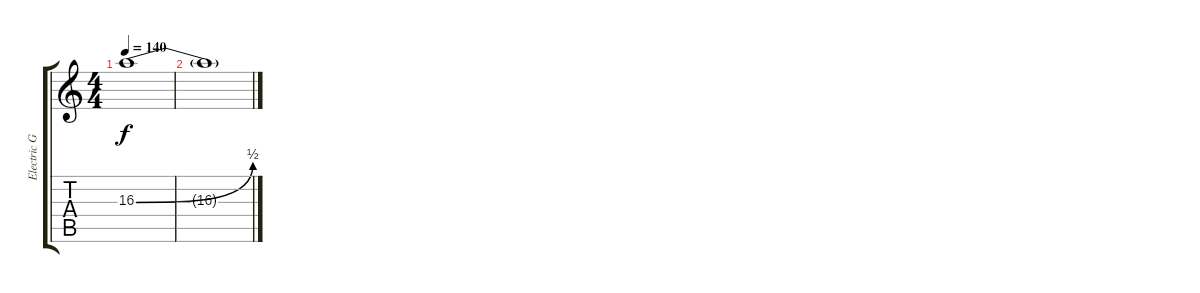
\track ("Electric Guitar" "Electric G") {instrument electricguitarclean}
\staff {score tabs}
\tuning (D4 A3 F3 C3 G2 C2) {hide}
\ts (4 4)
\tempo 140
\clef g2
\ks c
16.3{be (bend 0 0 60 2)}.1{dy f} |
16.3{t}.1
